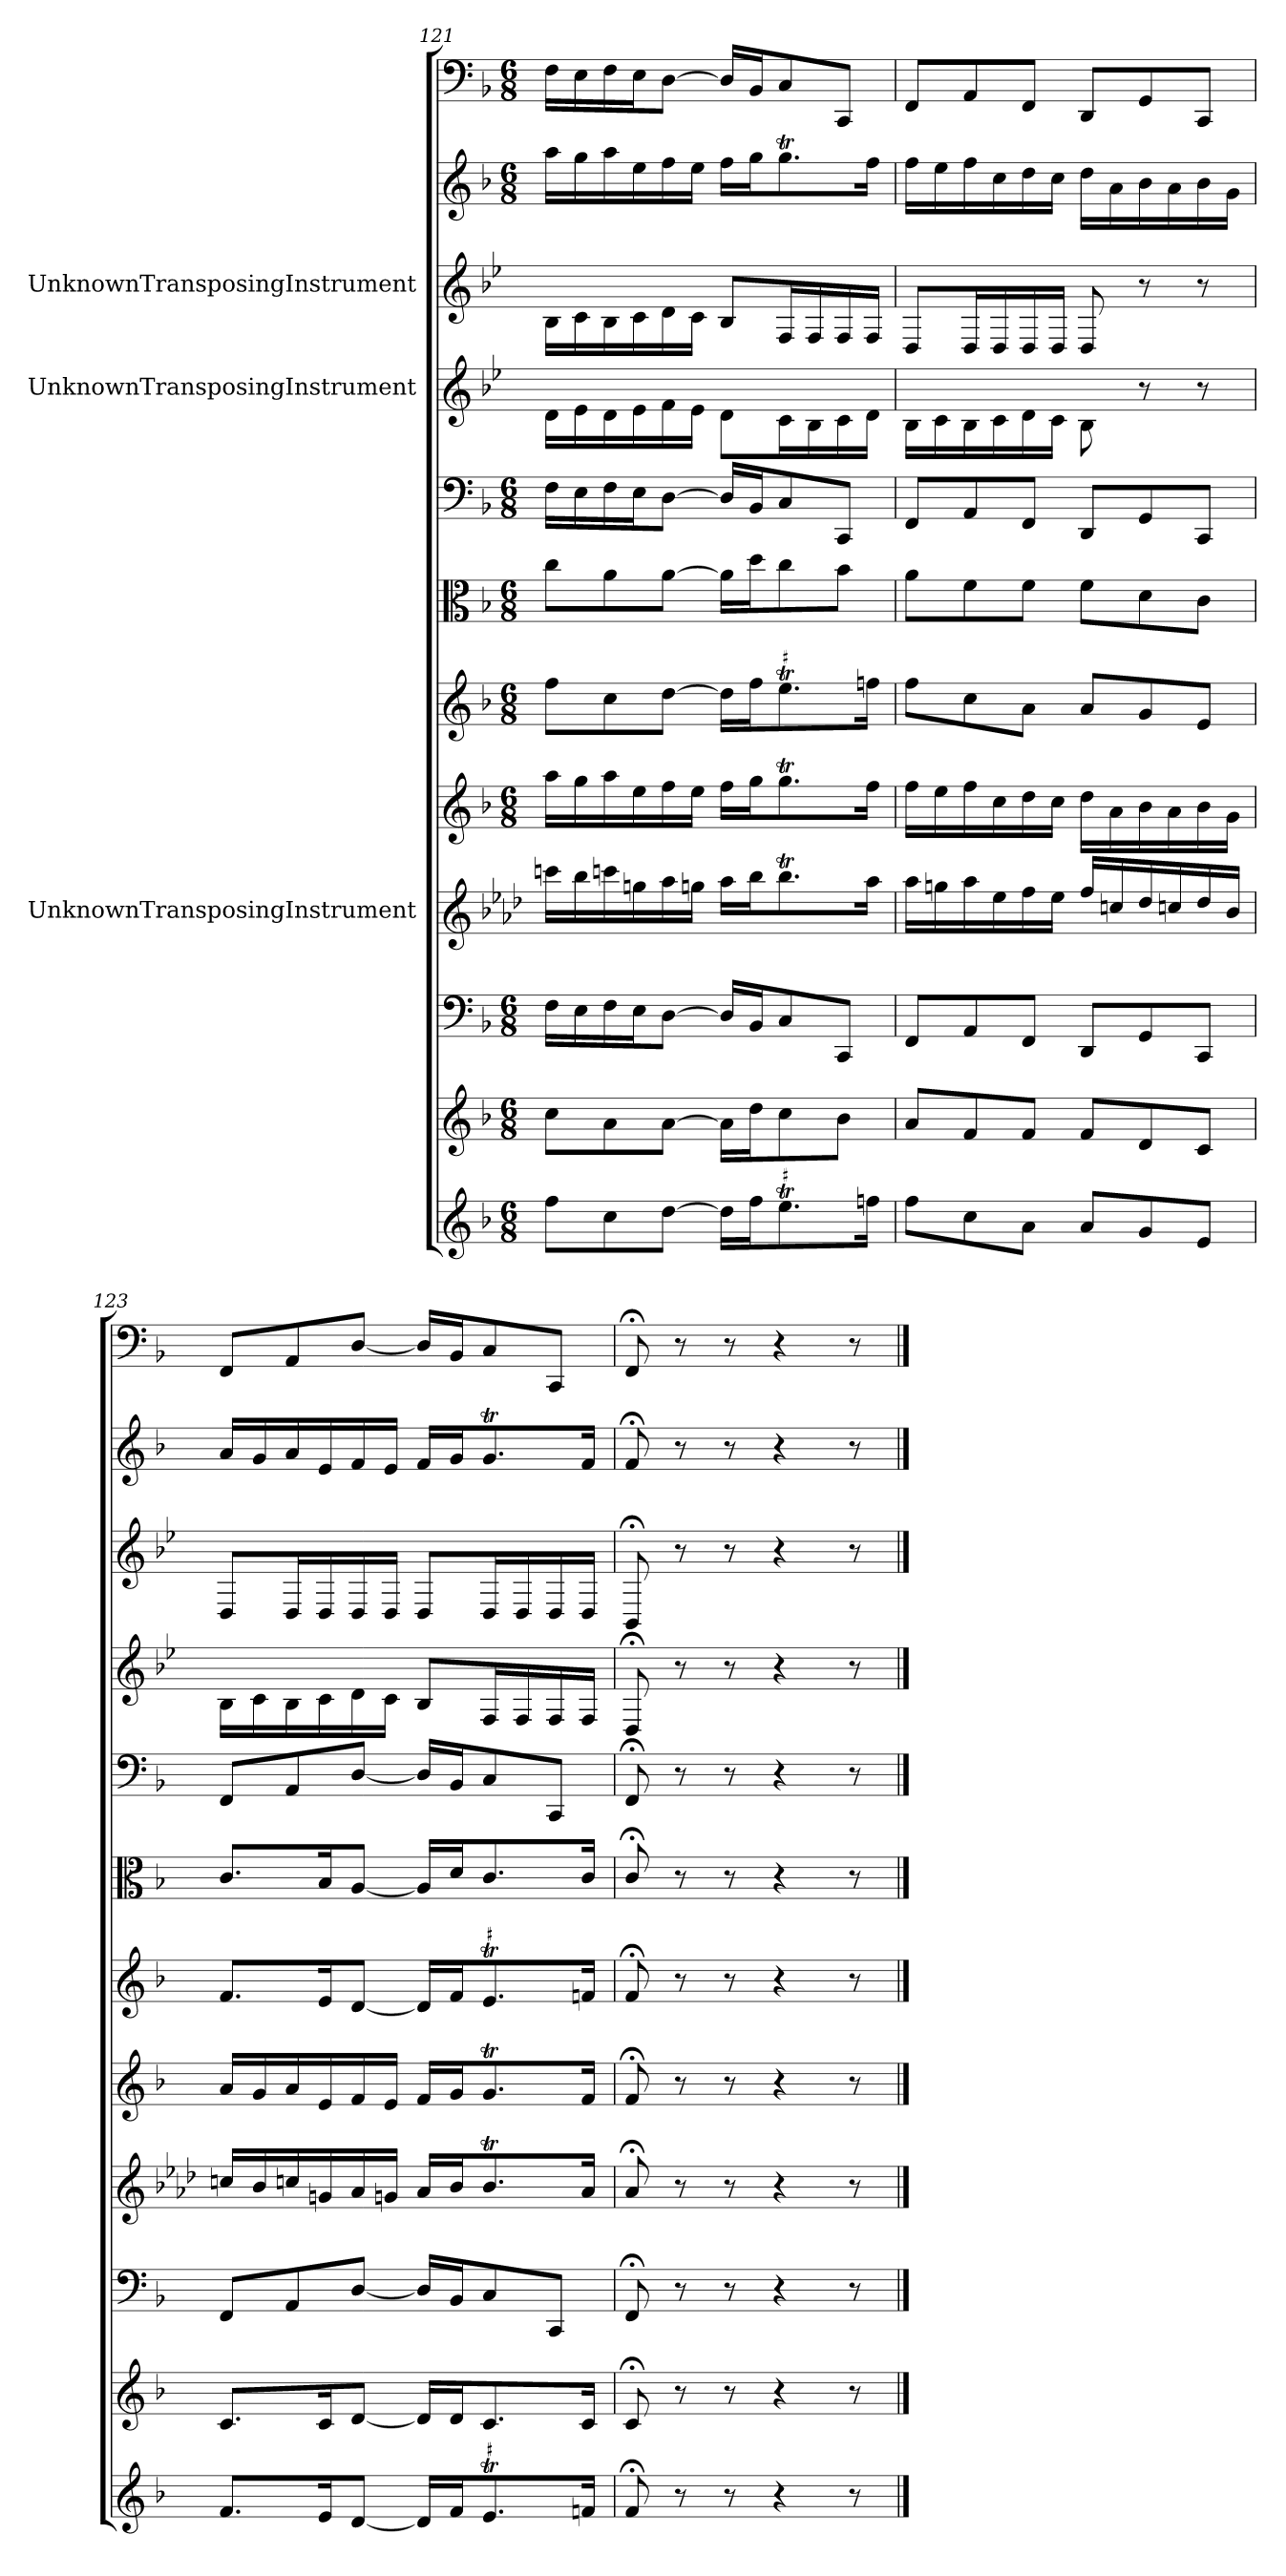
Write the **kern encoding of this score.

**kern	**kern	**kern	**kern	**kern	**kern	**kern	**kern	**kern	**kern	**kern	**kern
*part12	*part11	*part10	*part9	*part8	*part7	*part6	*part5	*part4	*part3	*part2	*part1
*staff12	*staff11	*staff10	*staff9	*staff8	*staff7	*staff6	*staff5	*staff4	*staff3	*staff2	*staff1
*	*	*	*I"UnknownTransposingInstrument	*	*	*	*	*I"UnknownTransposingInstrument	*I"UnknownTransposingInstrument	*	*
*clefG2	*clefG2	*clefF4	*clefG2	*clefG2	*clefG2	*clefC3	*clefF4	*clefG2	*clefG2	*clefG2	*clefF4
*	*	*	*ITrd2c3	*	*	*	*	*ITrd-4c-7	*ITrd-4c-7	*	*
*k[b-]	*k[b-]	*k[b-]	*k[b-]	*k[b-]	*k[b-]	*k[b-]	*k[b-]	*k[b-]	*k[b-]	*k[b-]	*k[b-]
*F:	*F:	*F:	*	*F:	*F:	*F:	*F:	*	*	*F:	*F:
*M6/8	*M6/8	*M6/8	*	*M6/8	*M6/8	*M6/8	*M6/8	*	*	*M6/8	*M6/8
=121	=121	=121	=121	=121	=121	=121	=121	=121	=121	=121	=121
8ff\L	8cc\L	16F\LL	16aan\LL	16aa\LL	8ff\L	8cc\L	16F\LL	16a\LL	16f\LL	16aa\LL	16F\LL
.	.	16E\	16gg\	16gg\	.	.	16E\	16b-\	16g\	16gg\	16E\
8cc\	8a\	16F\	16aan\	16aa\	8cc\	8a\	16F\	16a\	16f\	16aa\	16F\
.	.	16E\J	16een\	16ee\	.	.	16E\J	16b-\	16g\	16ee\	16E\J
[8dd\J	[8a\J	[8D\J	16ff\	16ff\	[8dd\J	[8a\J	[8D\J	16cc\	16a\	16ff\	[8D\J
.	.	.	16een\JJ	16ee\JJ	.	.	.	16b-\JJ	16g\JJ	16ee\JJ	.
16dd\LL]	16a\LL]	16D/LL]	16ff\LL	16ff\LL	16dd\LL]	16a\LL]	16D/LL]	8a\L	8f/L	16ff\LL	16D/LL]
16ff\J	16dd\J	16BB-/J	16gg\J	16gg\J	16ff\J	16dd\J	16BB-/J	.	.	16gg\J	16BB-/J
!LO:TR:acc=#	!	!	!	!	!LO:TR:acc=#	!	!	!	!	!	!
8.eeT\	8cc\	8C/	8.ggT\	8.ggT\	8.eeT\	8cc\	8C/	16g\L	16c/L	8.ggT\	8C/
.	.	.	.	.	.	.	.	16f\	16c/	.	.
.	8b-\J	8CC/J	.	.	.	8b-\J	8CC/J	16g\	16c/	.	8CC/J
16ffn\Jk	.	.	16ff\Jk	16ff\Jk	16ffn\Jk	.	.	16a\JJ	16c/JJ	16ff\Jk	.
=122	=122	=122	=122	=122	=122	=122	=122	=122	=122	=122	=122
8ff\L	8a/L	8FF/L	16ff\LL	16ff\LL	8ff\L	8a\L	8FF/L	16f\LL	8A/L	16ff\LL	8FF/L
.	.	.	16een\	16ee\	.	.	.	16g\	.	16ee\	.
8cc\	8f/	8AA/	16ff\	16ff\	8cc\	8f\	8AA/	16f\	16A/L	16ff\	8AA/
.	.	.	16cc\	16cc\	.	.	.	16g\	16A/	16cc\	.
8a\J	8f/J	8FF/J	16dd\	16dd\	8a\J	8f\J	8FF/J	16a\	16A/	16dd\	8FF/J
.	.	.	16cc\JJ	16cc\JJ	.	.	.	16g\JJ	16A/JJ	16cc\JJ	.
8a/L	8f/L	8DD/L	16dd/LL	16dd\LL	8a/L	8f\L	8DD/L	8f\	8A/	16dd\LL	8DD/L
.	.	.	16an/	16a\	.	.	.	.	.	16a\	.
8g/	8d/	8GG/	16b-/	16b-\	8g/	8d\	8GG/	8r	8r	16b-\	8GG/
.	.	.	16an/	16a\	.	.	.	.	.	16a\	.
8e/J	8c/J	8CC/J	16b-/	16b-\	8e/J	8c\J	8CC/J	8r	8r	16b-\	8CC/J
.	.	.	16g/JJ	16g\JJ	.	.	.	.	.	16g\JJ	.
=123	=123	=123	=123	=123	=123	=123	=123	=123	=123	=123	=123
8.f/L	8.c/L	8FF/L	16an/LL	16a/LL	8.f/L	8.c/L	8FF/L	16f\LL	8A/L	16a/LL	8FF/L
.	.	.	16g/	16g/	.	.	.	16g\	.	16g/	.
.	.	8AA/	16an/	16a/	.	.	8AA/	16f\	16A/L	16a/	8AA/
16e/K	16c/K	.	16en/	16e/	16e/K	16B-/K	.	16g\	16A/	16e/	.
[8d/J	[8d/J	[8D/J	16f/	16f/	[8d/J	[8A/J	[8D/J	16a\	16A/	16f/	[8D/J
.	.	.	16en/JJ	16e/JJ	.	.	.	16g\JJ	16A/JJ	16e/JJ	.
16d/LL]	16d/LL]	16D/LL]	16f/LL	16f/LL	16d/LL]	16A/LL]	16D/LL]	8f/L	8A/L	16f/LL	16D/LL]
16f/J	16d/J	16BB-/J	16g/J	16g/J	16f/J	16d/J	16BB-/J	.	.	16g/J	16BB-/J
!LO:TR:acc=#	!	!	!	!	!LO:TR:acc=#	!	!	!	!	!	!
8.eT/	8.c/	8C/	8.gT/	8.gT/	8.eT/	8.c/	8C/	16c/L	16A/L	8.gT/	8C/
.	.	.	.	.	.	.	.	16c/	16A/	.	.
.	.	8CC/J	.	.	.	.	8CC/J	16c/	16A/	.	8CC/J
16fn/Jk	16c/Jk	.	16f/Jk	16f/Jk	16fn/Jk	16c/Jk	.	16c/JJ	16A/JJ	16f/Jk	.
=124	=124	=124	=124	=124	=124	=124	=124	=124	=124	=124	=124
8f;</	8c;</	8FF;</	8f;</	8f;</	8f;</	8c;</	8FF;</	8A;</	8F;</	8f;</	8FF;</
8r	8r	8r	8r	8r	8r	8r	8r	8r	8r	8r	8r
8r	8r	8r	8r	8r	8r	8r	8r	8r	8r	8r	8r
4r	4r	4r	4r	4r	4r	4r	4r	4r	4r	4r	4r
8r	8r	8r	8r	8r	8r	8r	8r	8r	8r	8r	8r
==	==	==	==	==	==	==	==	==	==	==	==
*-	*-	*-	*-	*-	*-	*-	*-	*-	*-	*-	*-
